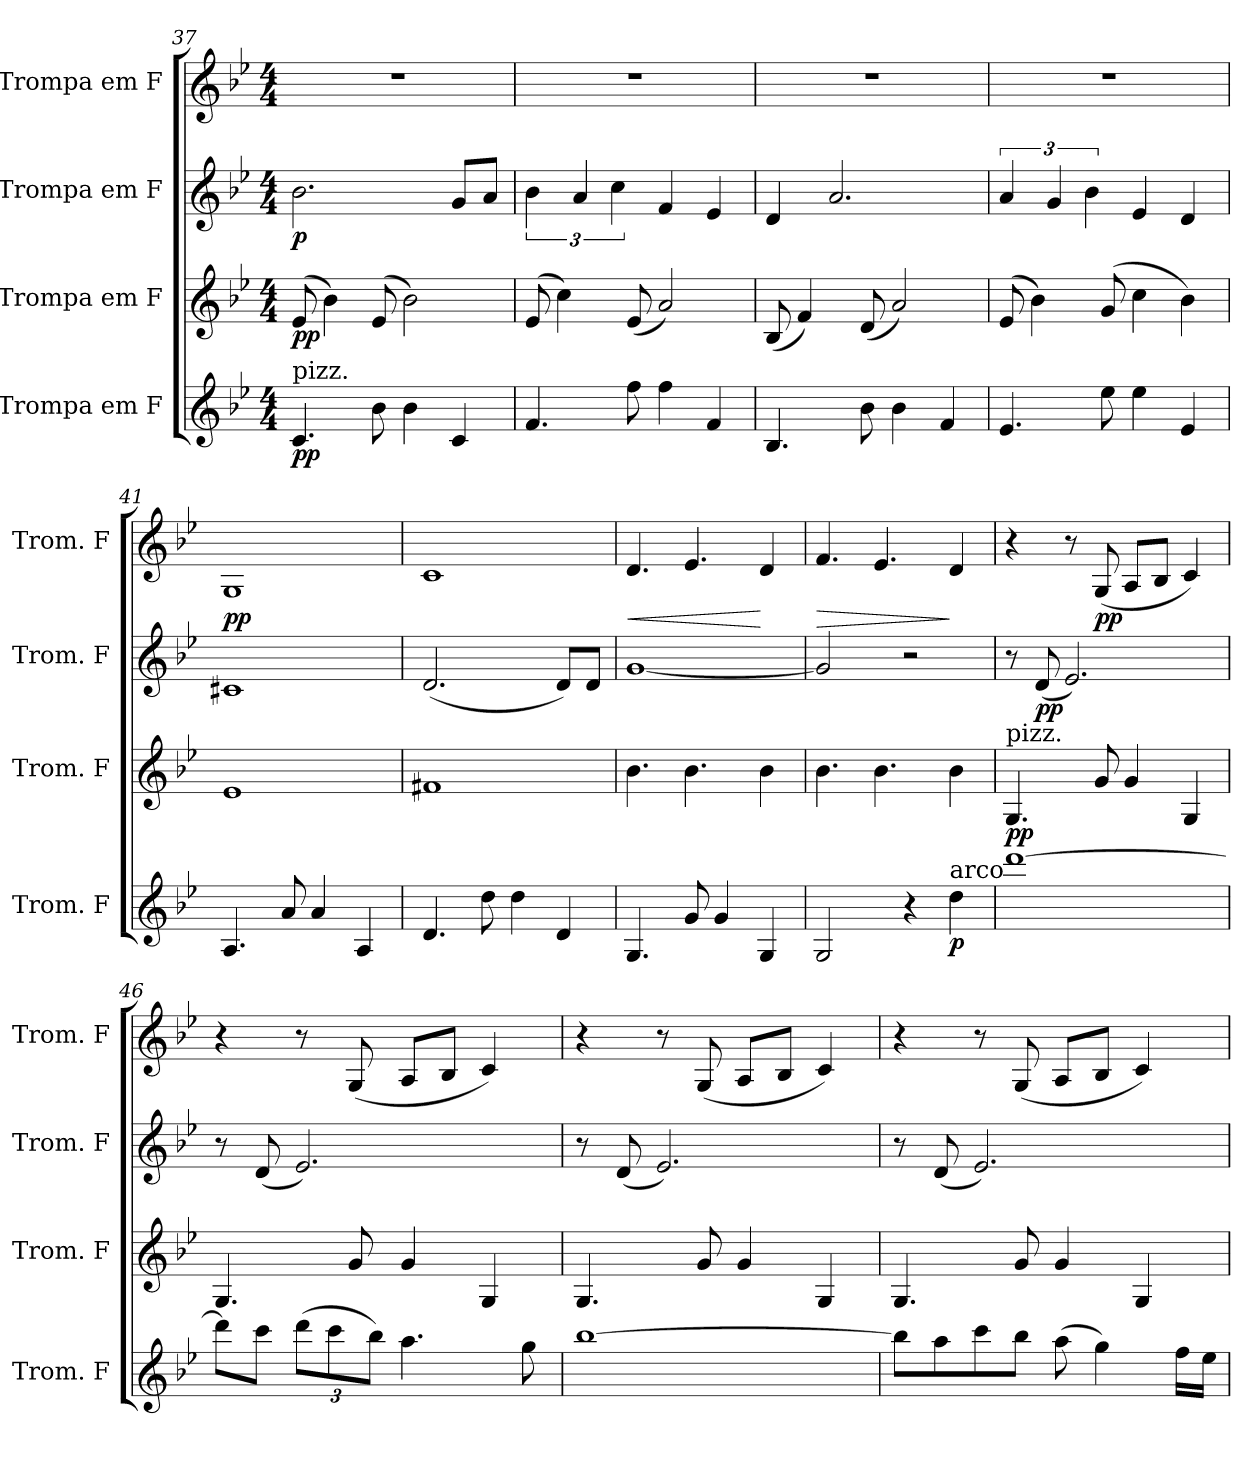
**kern	**dynam	**kern	**dynam	**kern	**dynam	**kern	**dynam
*part4	*part4	*part3	*part3	*part2	*part2	*part1	*part1
*staff4	*staff4	*staff3	*staff3	*staff2	*staff2	*staff1	*staff1
*I"Trompa em F	*	*I"Trompa em F	*	*I"Trompa em F	*	*I"Trompa em F	*
*I'Trom. F	*	*I'Trom. F	*	*I'Trom. F	*	*I'Trom. F	*
!!LO:LB:g=z
*clefG2	*	*clefG2	*	*clefG2	*	*clefG2	*
*ITrd4c7	*	*ITrd4c7	*	*ITrd4c7	*	*ITrd4c7	*
*k[b-e-a-]	*	*k[b-e-a-]	*	*k[b-e-a-]	*	*k[b-e-a-]	*
*M4/4	*	*M4/4	*	*M4/4	*	*M4/4	*
=37	=37	=37	=37	=37	=37	=37	=37
!LO:TX:a:t=pizz.	!	!	!	!	!	!	!
!	!LO:DY:b	!	!LO:DY:b	!	!LO:DY:b	!	!
4.F/	pp	(8A-/	pp	2.e-\	p	1r	.
.	.	4e-\)	.	.	.	.	.
8e-\	.	(8A-/	.	.	.	.	.
4e-\	.	2e-\)	.	.	.	.	.
4F/	.	.	.	8c/L	.	.	.
.	.	.	.	8d/J	.	.	.
=38	=38	=38	=38	=38	=38	=38	=38
4.B-/	.	(8A-/	.	6e-\	.	1r	.
.	.	4f\)	.	.	.	.	.
.	.	.	.	6d/	.	.	.
.	.	.	.	6f\	.	.	.
8b-\	.	(8A-/	.	.	.	.	.
4b-\	.	2d/)	.	4B-/	.	.	.
4B-/	.	.	.	4A-/	.	.	.
=39	=39	=39	=39	=39	=39	=39	=39
4.E-/	.	(8E-/	.	4G/	.	1r	.
.	.	4B-/)	.	.	.	.	.
.	.	.	.	2.d/	.	.	.
8e-\	.	(8G/	.	.	.	.	.
4e-\	.	2d/)	.	.	.	.	.
4B-/	.	.	.	.	.	.	.
=40	=40	=40	=40	=40	=40	=40	=40
4.A-/	.	(8A-/	.	6d/	.	1r	.
.	.	4e-\)	.	.	.	.	.
.	.	.	.	6c/	.	.	.
.	.	.	.	6e-\	.	.	.
8a-\	.	(8c/	.	.	.	.	.
4a-\	.	4f\	.	4A-/	.	.	.
4A-/	.	4e-\)	.	4G/	.	.	.
=41	=41	=41	=41	=41	=41	=41	=41
!	!	!	!	!	!	!	!LO:DY:b
4.D/	.	1A-	.	1F#X	.	1C	pp
8d/	.	.	.	.	.	.	.
4d/	.	.	.	.	.	.	.
4D/	.	.	.	.	.	.	.
=42	=42	=42	=42	=42	=42	=42	=42
4.G/	.	1Bn	.	(2.G/	.	1F	.
8g\	.	.	.	.	.	.	.
4g\	.	.	.	.	.	.	.
4G/	.	.	.	8G/L)	.	.	.
.	.	.	.	8G/J	.	.	.
=43	=43	=43	=43	=43	=43	=43	=43
!	!	!	!	!	!	!	!LO:HP:b
4.C/	.	4.e-\	.	[1c	.	4.G/	<
8c/	.	4.e-\	.	.	.	4.A-/	.
4c/	.	.	.	.	.	.	.
4C/	.	4e-\	.	.	.	4G/	[
=44	=44	=44	=44	=44	=44	=44	=44
!	!	!	!	!	!	!	!LO:HP:b
2C/	.	4.e-\	.	2c/]	.	4.B-/	>
.	.	4.e-\	.	.	.	4.A-/	.
4r	.	.	.	2r	.	.	.
!LO:TX:a:t=arco	!	!	!	!	!	!	!
!	!LO:DY:b	!	!	!	!	!	!
4g\	p	4e-\	.	.	.	4G/	]
!!LO:LB:g=z
=45	=45	=45	=45	=45	=45	=45	=45
!	!	!LO:TX:a:t=pizz.	!	!	!	!	!
!	!	!	!LO:DY:b	!	!	!	!
[1gg	.	4.C/	pp	8r	.	4r	.
!	!	!	!	!	!LO:DY:b	!	!
.	.	.	.	(8G/	pp	.	.
.	.	.	.	2.A-/)	.	8r	.
!	!	!	!	!	!	!	!LO:DY:b
.	.	8c/	.	.	.	(8C/	pp
.	.	4c/	.	.	.	8D/L	.
.	.	.	.	.	.	8E-/J	.
.	.	4C/	.	.	.	4F/)	.
=46	=46	=46	=46	=46	=46	=46	=46
8gg\L]	.	4.C/	.	8r	.	4r	.
8ff\J	.	.	.	(8G/	.	.	.
*Xbrackettup	*	*	*	*	*	*	*
(12gg\L	.	.	.	2.A-/)	.	8r	.
12ff\	.	.	.	.	.	.	.
.	.	8c/	.	.	.	(8C/	.
12ee-\J)	.	.	.	.	.	.	.
4.dd\	.	4c/	.	.	.	8D/L	.
.	.	.	.	.	.	8E-/J	.
.	.	4C/	.	.	.	4F/)	.
8cc\	.	.	.	.	.	.	.
=47	=47	=47	=47	=47	=47	=47	=47
[1ee-	.	4.C/	.	8r	.	4r	.
.	.	.	.	(8G/	.	.	.
.	.	.	.	2.A-/)	.	8r	.
.	.	8c/	.	.	.	(8C/	.
.	.	4c/	.	.	.	8D/L	.
.	.	.	.	.	.	8E-/J	.
.	.	4C/	.	.	.	4F/)	.
=48	=48	=48	=48	=48	=48	=48	=48
8ee-\L]	.	4.C/	.	8r	.	4r	.
8dd\	.	.	.	(8G/	.	.	.
8ff\	.	.	.	2.A-/)	.	8r	.
8ee-\J	.	8c/	.	.	.	(8C/	.
(8dd\	.	4c/	.	.	.	8D/L	.
4cc\)	.	.	.	.	.	8E-/J	.
.	.	4C/	.	.	.	4F/)	.
16b-\LL	.	.	.	.	.	.	.
16a-\JJ	.	.	.	.	.	.	.
=	=	=	=	=	=	=	=
*-	*-	*-	*-	*-	*-	*-	*-
